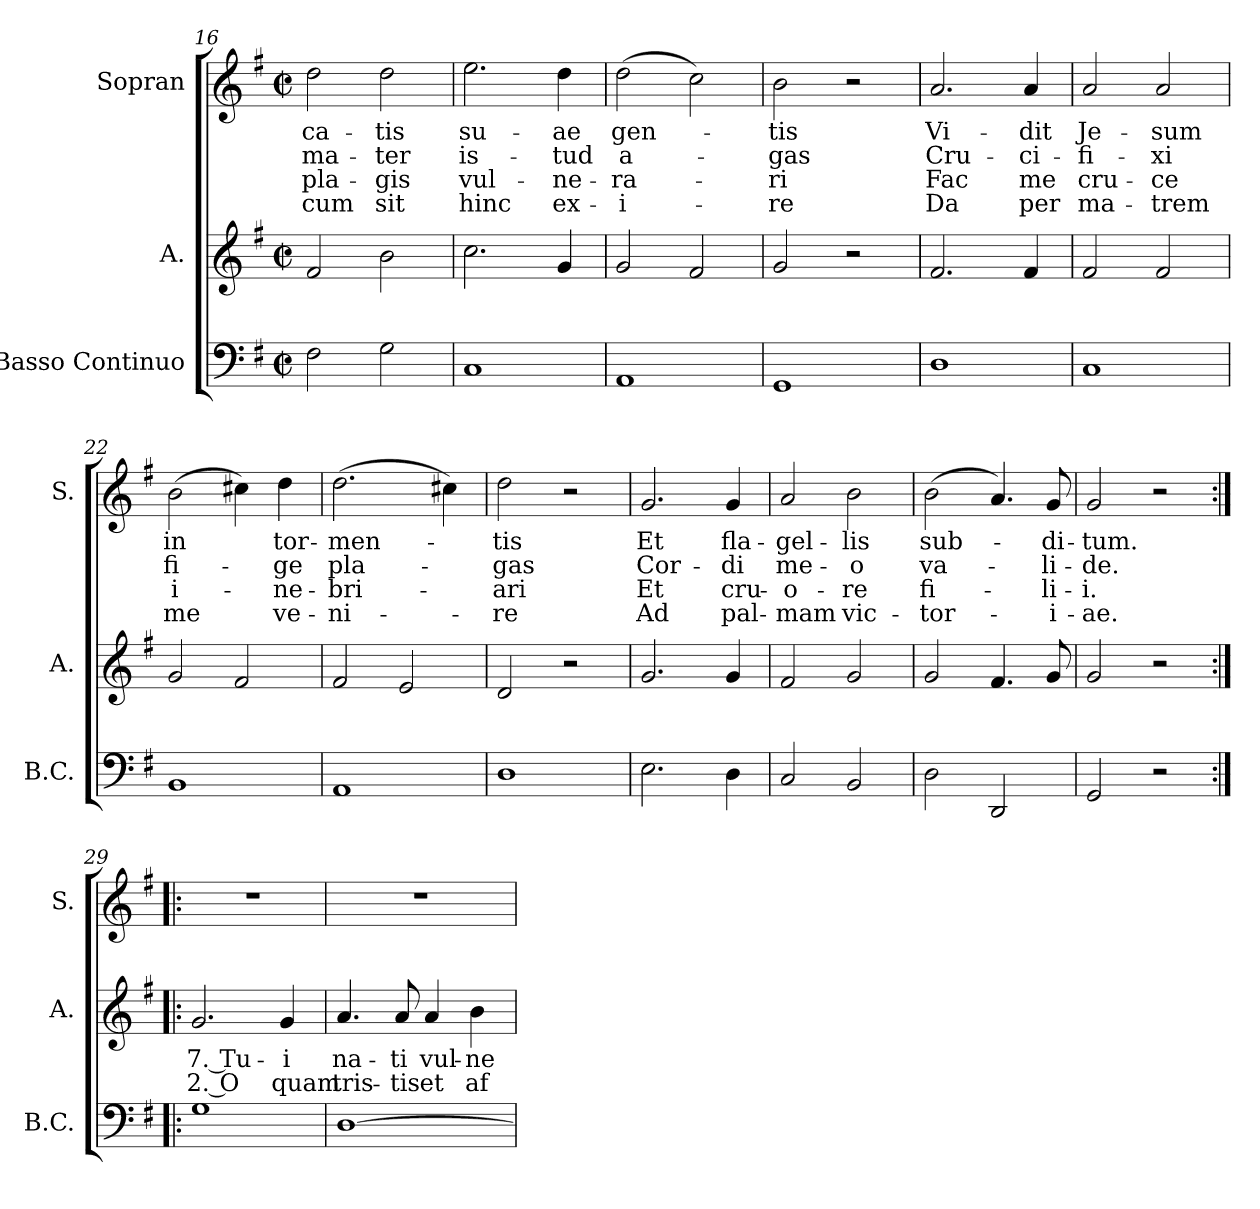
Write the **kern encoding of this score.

**kern	**kern	**text	**text	**kern	**text	**text	**text	**text
*part3	*part2	*part2	*part2	*part1	*part1	*part1	*part1	*part1
*staff3	*staff2	*staff2	*staff2	*staff1	*staff1	*staff1	*staff1	*staff1
*I"Basso Continuo	*I"A.	*	*	*I"Sopran	*	*	*	*
*I'B.C.	*I'A.	*	*	*I'S.	*	*	*	*
*clefF4	*clefG2	*	*	*clefG2	*	*	*	*
*ITrd7c12	*	*	*	*	*	*	*	*
*k[f#]	*k[f#]	*	*	*k[f#]	*	*	*	*
*G:	*G:	*	*	*G:	*	*	*	*
*M2/2	*M2/2	*	*	*M2/2	*	*	*	*
*met(c|)	*met(c|)	*	*	*met(c|)	*	*	*	*
=16	=16	=16	=16	=16	=16	=16	=16	=16
!	!	!	!	!	!LO:LY:b	!LO:LY:b	!LO:LY:b	!LO:LY:b
2FF#\	2f#/	.	.	2dd\	-ca-	ma-	pla-	cum
!	!	!	!	!	!LO:LY:b	!LO:LY:b	!LO:LY:b	!LO:LY:b
2GG\	2b\	.	.	2dd>\	-tis	-ter	-gis	sit
=17	=17	=17	=17	=17	=17	=17	=17	=17
!	!	!	!	!	!LO:LY:b	!LO:LY:b	!LO:LY:b	!LO:LY:b
1CC	2.cc\	.	.	2.ee\	su-	is-	vul-	hinc
!	!	!	!	!	!LO:LY:b	!LO:LY:b	!LO:LY:b	!LO:LY:b
.	4g/	.	.	4dd\	-ae	-tud	-ne-	ex-
=18	=18	=18	=18	=18	=18	=18	=18	=18
!	!	!	!	!	!LO:LY:b	!LO:LY:b	!LO:LY:b	!LO:LY:b
1AAA	2g/	.	.	(>2dd\	gen-	a-	-ra-	-i-
.	2f#/	.	.	2cc\)	.	.	.	.
=19	=19	=19	=19	=19	=19	=19	=19	=19
!	!	!	!	!	!LO:LY:b	!LO:LY:b	!LO:LY:b	!LO:LY:b
1GGG	2g/	.	.	2b\	-tis	-gas	-ri	-re
.	2r	.	.	2r	.	.	.	.
=20	=20	=20	=20	=20	=20	=20	=20	=20
!	!	!	!	!	!LO:LY:b	!LO:LY:b	!LO:LY:b	!LO:LY:b
1DD	2.f#/	.	.	2.a/	Vi-	Cru-	Fac	Da
!	!	!	!	!	!LO:LY:b	!LO:LY:b	!LO:LY:b	!LO:LY:b
.	4f#/	.	.	4a/	-dit	-ci-	me	per
=21	=21	=21	=21	=21	=21	=21	=21	=21
!	!	!	!	!	!LO:LY:b	!LO:LY:b	!LO:LY:b	!LO:LY:b
1CC	2f#/	.	.	2a/	Je-	-fi-	cru-	ma-
!	!	!	!	!	!LO:LY:b	!LO:LY:b	!LO:LY:b	!LO:LY:b
.	2f#/	.	.	2a/	-sum	-xi	-ce	-trem
!!LO:LB:g=z
=22	=22	=22	=22	=22	=22	=22	=22	=22
!	!	!	!	!	!LO:LY:b	!LO:LY:b	!LO:LY:b	!LO:LY:b
1BBB	2g/	.	.	(>2b\	in	fi-	i-	me
.	2f#/	.	.	4cc#X\)	.	.	.	.
!	!	!	!	!	!LO:LY:b	!LO:LY:b	!LO:LY:b	!LO:LY:b
.	.	.	.	4dd\	tor-	-ge	-ne-	ve-
=23	=23	=23	=23	=23	=23	=23	=23	=23
!	!	!	!	!	!LO:LY:b	!LO:LY:b	!LO:LY:b	!LO:LY:b
1AAA<	2f#/	.	.	(>2.dd\	-men-	pla-	-bri-	-ni-
.	2e/	.	.	.	.	.	.	.
.	.	.	.	4cc#X\)	.	.	.	.
=24	=24	=24	=24	=24	=24	=24	=24	=24
!	!	!	!	!	!LO:LY:b	!LO:LY:b	!LO:LY:b	!LO:LY:b
1DD	2d/	.	.	2dd\	-tis	-gas	-ari	-re
.	2r	.	.	2r	.	.	.	.
=25	=25	=25	=25	=25	=25	=25	=25	=25
!	!	!	!	!	!LO:LY:b	!LO:LY:b	!LO:LY:b	!LO:LY:b
2.EE\	2.g/	.	.	2.g/	Et	Cor-	Et	Ad
!	!	!	!	!	!LO:LY:b	!LO:LY:b	!LO:LY:b	!LO:LY:b
4DD\	4g/	.	.	4g/	fla-	-di	cru-	pal-
=26	=26	=26	=26	=26	=26	=26	=26	=26
!	!	!	!	!	!LO:LY:b	!LO:LY:b	!LO:LY:b	!LO:LY:b
2CC/	2f#/	.	.	2a/	-gel-	me-	-o-	-mam
!	!	!	!	!	!LO:LY:b	!LO:LY:b	!LO:LY:b	!LO:LY:b
2BBB/	2g/	.	.	2b\	-lis	-o	-re	vic-
=27	=27	=27	=27	=27	=27	=27	=27	=27
!	!	!	!	!	!LO:LY:b	!LO:LY:b	!LO:LY:b	!LO:LY:b
2DD\	2g/	.	.	(>2b\	sub-	va-	fi-	-tor-
2DDD/	4.f#/	.	.	4.a/)	.	.	.	.
!	!	!	!	!	!LO:LY:b	!LO:LY:b	!LO:LY:b	!LO:LY:b
.	8g/	.	.	8g/	-di-	-li-	-li-	-i-
=28	=28	=28	=28	=28	=28	=28	=28	=28
!	!	!	!	!	!LO:LY:b	!LO:LY:b	!LO:LY:b	!LO:LY:b
2GGG/	2g/	.	.	2g>/	-tum.	-de.	-i.	-ae.
2r	2r	.	.	2r	.	.	.	.
!!LO:PB:g=z
=29:|!|:	=29:|!|:	=29:|!|:	=29:|!|:	=29:|!|:	=29:|!|:	=29:|!|:	=29:|!|:	=29:|!|:
!	!	!LO:LY:b	!LO:LY:b	!	!	!	!	!
1GG	2.g/	7. Tu-	2. O	1r	.	.	.	.
!	!	!LO:LY:b	!LO:LY:b	!	!	!	!	!
.	4g/	-i	quam	.	.	.	.	.
=30	=30	=30	=30	=30	=30	=30	=30	=30
!	!	!LO:LY:b	!LO:LY:b	!	!	!	!	!
[>1DD	4.a/	na-	tris-	1r	.	.	.	.
!	!	!LO:LY:b	!LO:LY:b	!	!	!	!	!
.	8a/	-ti	-tis	.	.	.	.	.
!	!	!LO:LY:b	!LO:LY:b	!	!	!	!	!
.	4a/	vul-	et	.	.	.	.	.
!	!	!LO:LY:b	!LO:LY:b	!	!	!	!	!
.	4b\	-ne-	af-	.	.	.	.	.
=	=	=	=	=	=	=	=	=
*-	*-	*-	*-	*-	*-	*-	*-	*-
